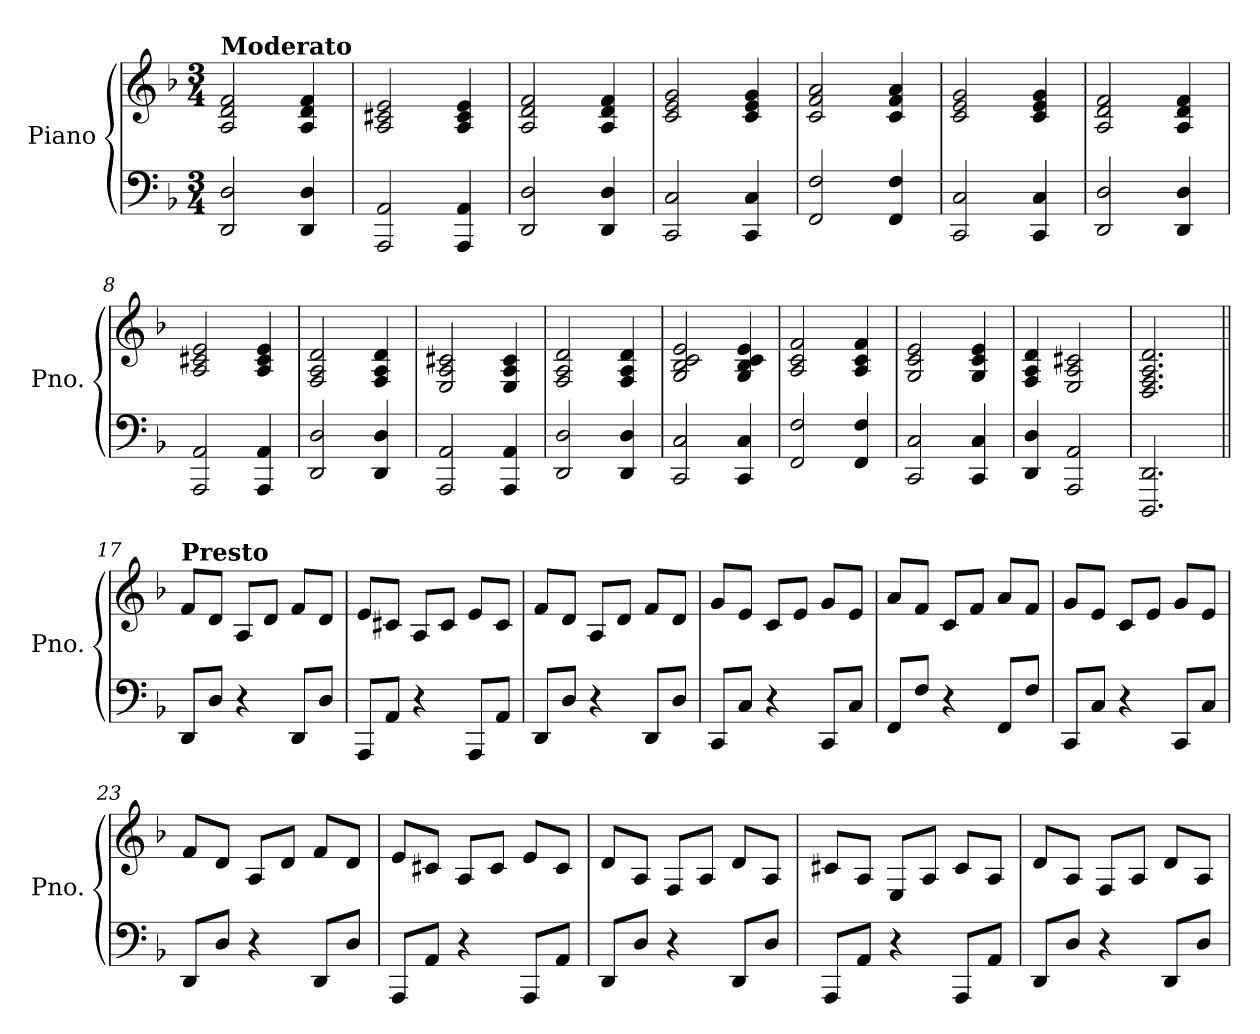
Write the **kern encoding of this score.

**kern	**kern
*part1	*part1
*staff2	*staff1
*I"Piano	*
*I'Pno.	*
*clefF4	*clefG2
*k[b-]	*k[b-]
*M3/4	*M3/4
=1	=1
!	!LO:TX:a:B:t=Moderato
2DD/ 2D/	2A/ 2d/ 2f/
4DD/ 4D/	4A/ 4d/ 4f/
=2	=2
2AAA/ 2AA/	2A/ 2c#X/ 2e/
4AAA/ 4AA/	4A/ 4c#/ 4e/
=3	=3
2DD/ 2D/	2A/ 2d/ 2f/
4DD/ 4D/	4A/ 4d/ 4f/
=4	=4
2CC/ 2C/	2c/ 2e/ 2g/
4CC/ 4C/	4c/ 4e/ 4g/
=5	=5
2FF/ 2F/	2c/ 2f/ 2a/
4FF/ 4F/	4c/ 4f/ 4a/
=6	=6
2CC/ 2C/	2c/ 2e/ 2g/
4CC/ 4C/	4c/ 4e/ 4g/
=7	=7
2DD/ 2D/	2A/ 2d/ 2f/
4DD/ 4D/	4A/ 4d/ 4f/
=8	=8
2AAA/ 2AA/	2A/ 2c#X/ 2e/
4AAA/ 4AA/	4A/ 4c#/ 4e/
!!LO:LB:g=z
=9	=9
2DD/ 2D/	2F/ 2A/ 2d/
4DD/ 4D/	4F/ 4A/ 4d/
=10	=10
2AAA/ 2AA/	2E/ 2A/ 2c#X/
4AAA/ 4AA/	4E/ 4A/ 4c#/
=11	=11
2DD/ 2D/	2F/ 2A/ 2d/
4DD/ 4D/	4F/ 4A/ 4d/
=12	=12
2CC/ 2C/	2G/ 2B-/ 2c/ 2e/
4CC/ 4C/	4G/ 4B-/ 4c/ 4e/
=13	=13
2FF/ 2F/	2A/ 2c/ 2f/
4FF/ 4F/	4A/ 4c/ 4f/
=14	=14
2CC/ 2C/	2G/ 2c/ 2e/
4CC/ 4C/	4G/ 4c/ 4e/
=15	=15
4DD/ 4D/	4F/ 4A/ 4d/
2AAA/ 2AA/	2E/ 2A/ 2c#X/
=16	=16
2.DDD/ 2.DD/	2.D/ 2.F/ 2.A/ 2.d/
!!LO:LB:g=z
=17||	=17||
!	!LO:TX:a:B:t=Presto
8DD/L	8f/L
8D/J	8d/J
4r	8A/L
.	8d/J
8DD/L	8f/L
8D/J	8d/J
=18	=18
8AAA/L	8e/L
8AA/J	8c#X/J
4r	8A/L
.	8c#/J
8AAA/L	8e/L
8AA/J	8c#/J
=19	=19
8DD/L	8f/L
8D/J	8d/J
4r	8A/L
.	8d/J
8DD/L	8f/L
8D/J	8d/J
=20	=20
8CC/L	8g/L
8C/J	8e/J
4r	8c/L
.	8e/J
8CC/L	8g/L
8C/J	8e/J
=21	=21
8FF/L	8a/L
8F/J	8f/J
4r	8c/L
.	8f/J
8FF/L	8a/L
8F/J	8f/J
=22	=22
8CC/L	8g/L
8C/J	8e/J
4r	8c/L
.	8e/J
8CC/L	8g/L
8C/J	8e/J
=23	=23
8DD/L	8f/L
8D/J	8d/J
4r	8A/L
.	8d/J
8DD/L	8f/L
8D/J	8d/J
!!LO:LB:g=z
=24	=24
8AAA/L	8e/L
8AA/J	8c#X/J
4r	8A/L
.	8c#/J
8AAA/L	8e/L
8AA/J	8c#/J
=25	=25
8DD/L	8d/L
8D/J	8A/J
4r	8F/L
.	8A/J
8DD/L	8d/L
8D/J	8A/J
=26	=26
8AAA/L	8c#X/L
8AA/J	8A/J
4r	8E/L
.	8A/J
8AAA/L	8c#/L
8AA/J	8A/J
=27	=27
8DD/L	8d/L
8D/J	8A/J
4r	8F/L
.	8A/J
8DD/L	8d/L
8D/J	8A/J
=	=
*-	*-
